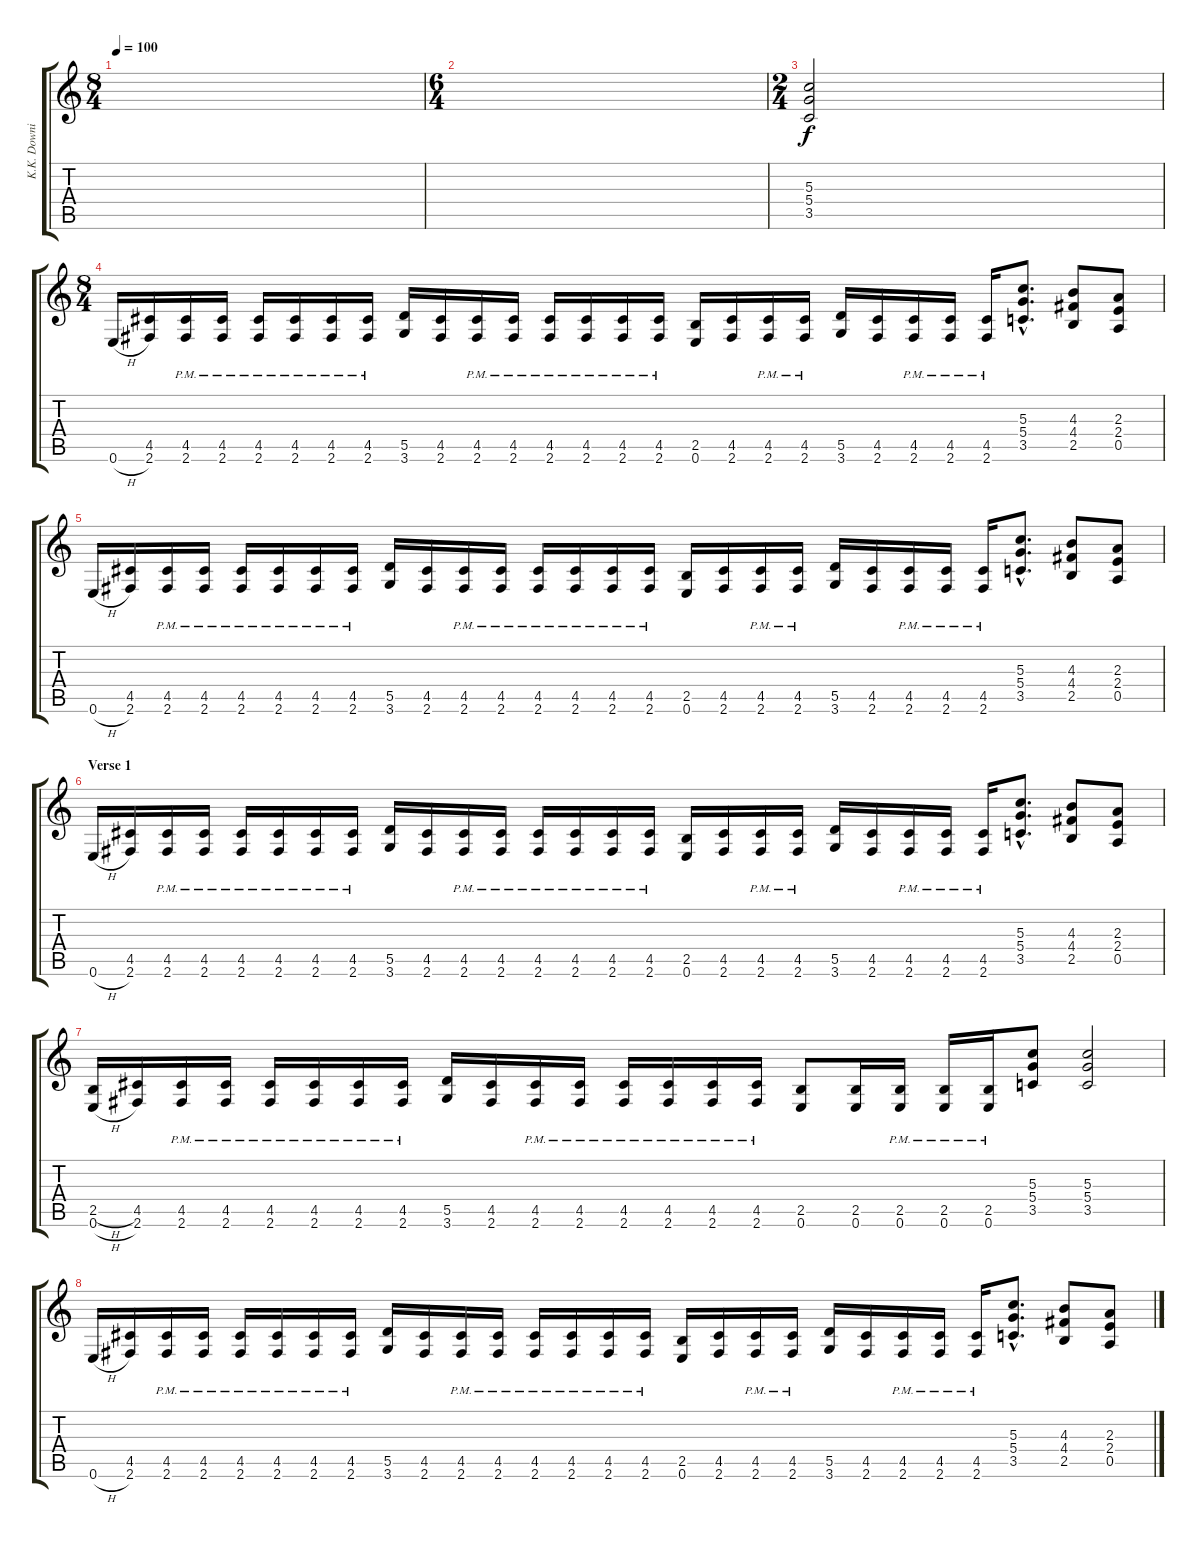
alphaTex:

\track ("K.K. Downing" "K.K. Downi") {instrument distortionguitar}
\staff {score tabs}
\tuning (E4 B3 G3 D3 A2 E2) {hide}
\ts (8 4)
\tempo 100
\clef g2
\ks c
|
\ts (6 4)
|
\ts (2 4)
(5.3 5.4 3.5).2 |
\ts (8 4)
0.6{h}.16 (4.5 2.6).16 (4.5{pm} 2.6{pm}).16 (4.5{pm} 2.6{pm}).16 (4.5{pm} 2.6{pm}).16 (4.5{pm} 2.6{pm}).16 (4.5{pm} 2.6{pm}).16 (4.5{pm} 2.6{pm}).16 (5.5 3.6).16 (4.5 2.6).16 (4.5{pm} 2.6{pm}).16 (4.5{pm} 2.6{pm}).16 (4.5{pm} 2.6{pm}).16 (4.5{pm} 2.6{pm}).16 (4.5{pm} 2.6{pm}).16 (4.5{pm} 2.6{pm}).16 (2.5 0.6).16 (4.5 2.6).16 (4.5{pm} 2.6{pm}).16 (4.5{pm} 2.6{pm}).16 (5.5 3.6).16 (4.5 2.6).16 (4.5{pm} 2.6{pm}).16 (4.5{pm} 2.6{pm}).16 (4.5{pm} 2.6{pm}).16 (5.3{hac} 5.4{hac} 3.5{hac}).8{d} (4.3 4.4 2.5).8 (2.3 2.4 0.5).8 |
0.6{h}.16 (4.5 2.6).16 (4.5{pm} 2.6{pm}).16 (4.5{pm} 2.6{pm}).16 (4.5{pm} 2.6{pm}).16 (4.5{pm} 2.6{pm}).16 (4.5{pm} 2.6{pm}).16 (4.5{pm} 2.6{pm}).16 (5.5 3.6).16 (4.5 2.6).16 (4.5{pm} 2.6{pm}).16 (4.5{pm} 2.6{pm}).16 (4.5{pm} 2.6{pm}).16 (4.5{pm} 2.6{pm}).16 (4.5{pm} 2.6{pm}).16 (4.5{pm} 2.6{pm}).16 (2.5 0.6).16 (4.5 2.6).16 (4.5{pm} 2.6{pm}).16 (4.5{pm} 2.6{pm}).16 (5.5 3.6).16 (4.5 2.6).16 (4.5{pm} 2.6{pm}).16 (4.5{pm} 2.6{pm}).16 (4.5{pm} 2.6{pm}).16 (5.3{hac} 5.4{hac} 3.5{hac}).8{d} (4.3 4.4 2.5).8 (2.3 2.4 0.5).8 |
\section ("" "Verse 1")
0.6{h}.16 (4.5 2.6).16 (4.5{pm} 2.6{pm}).16 (4.5{pm} 2.6{pm}).16 (4.5{pm} 2.6{pm}).16 (4.5{pm} 2.6{pm}).16 (4.5{pm} 2.6{pm}).16 (4.5{pm} 2.6{pm}).16 (5.5 3.6).16 (4.5 2.6).16 (4.5{pm} 2.6{pm}).16 (4.5{pm} 2.6{pm}).16 (4.5{pm} 2.6{pm}).16 (4.5{pm} 2.6{pm}).16 (4.5{pm} 2.6{pm}).16 (4.5{pm} 2.6{pm}).16 (2.5 0.6).16 (4.5 2.6).16 (4.5{pm} 2.6{pm}).16 (4.5{pm} 2.6{pm}).16 (5.5 3.6).16 (4.5 2.6).16 (4.5{pm} 2.6{pm}).16 (4.5{pm} 2.6{pm}).16 (4.5{pm} 2.6{pm}).16 (5.3{hac} 5.4{hac} 3.5{hac}).8{d} (4.3 4.4 2.5).8 (2.3 2.4 0.5).8 |
(2.5{h} 0.6{h}).16 (4.5 2.6).16 (4.5{pm} 2.6{pm}).16 (4.5{pm} 2.6{pm}).16 (4.5{pm} 2.6{pm}).16 (4.5{pm} 2.6{pm}).16 (4.5{pm} 2.6{pm}).16 (4.5{pm} 2.6{pm}).16 (5.5 3.6).16 (4.5 2.6).16 (4.5{pm} 2.6{pm}).16 (4.5{pm} 2.6{pm}).16 (4.5{pm} 2.6{pm}).16 (4.5{pm} 2.6{pm}).16 (4.5{pm} 2.6{pm}).16 (4.5{pm} 2.6{pm}).16 (2.5 0.6).8 (2.5 0.6).16 (2.5{pm} 0.6{pm}).16 (2.5{pm} 0.6{pm}).16 (2.5{pm} 0.6{pm}).16 (5.3 5.4 3.5).8 (5.3 5.4 3.5).2 |
0.6{h}.16 (4.5 2.6).16 (4.5{pm} 2.6{pm}).16 (4.5{pm} 2.6{pm}).16 (4.5{pm} 2.6{pm}).16 (4.5{pm} 2.6{pm}).16 (4.5{pm} 2.6{pm}).16 (4.5{pm} 2.6{pm}).16 (5.5 3.6).16 (4.5 2.6).16 (4.5{pm} 2.6{pm}).16 (4.5{pm} 2.6{pm}).16 (4.5{pm} 2.6{pm}).16 (4.5{pm} 2.6{pm}).16 (4.5{pm} 2.6{pm}).16 (4.5{pm} 2.6{pm}).16 (2.5 0.6).16 (4.5 2.6).16 (4.5{pm} 2.6{pm}).16 (4.5{pm} 2.6{pm}).16 (5.5 3.6).16 (4.5 2.6).16 (4.5{pm} 2.6{pm}).16 (4.5{pm} 2.6{pm}).16 (4.5{pm} 2.6{pm}).16 (5.3{hac} 5.4{hac} 3.5{hac}).8{d} (4.3 4.4 2.5).8 (2.3 2.4 0.5).8
